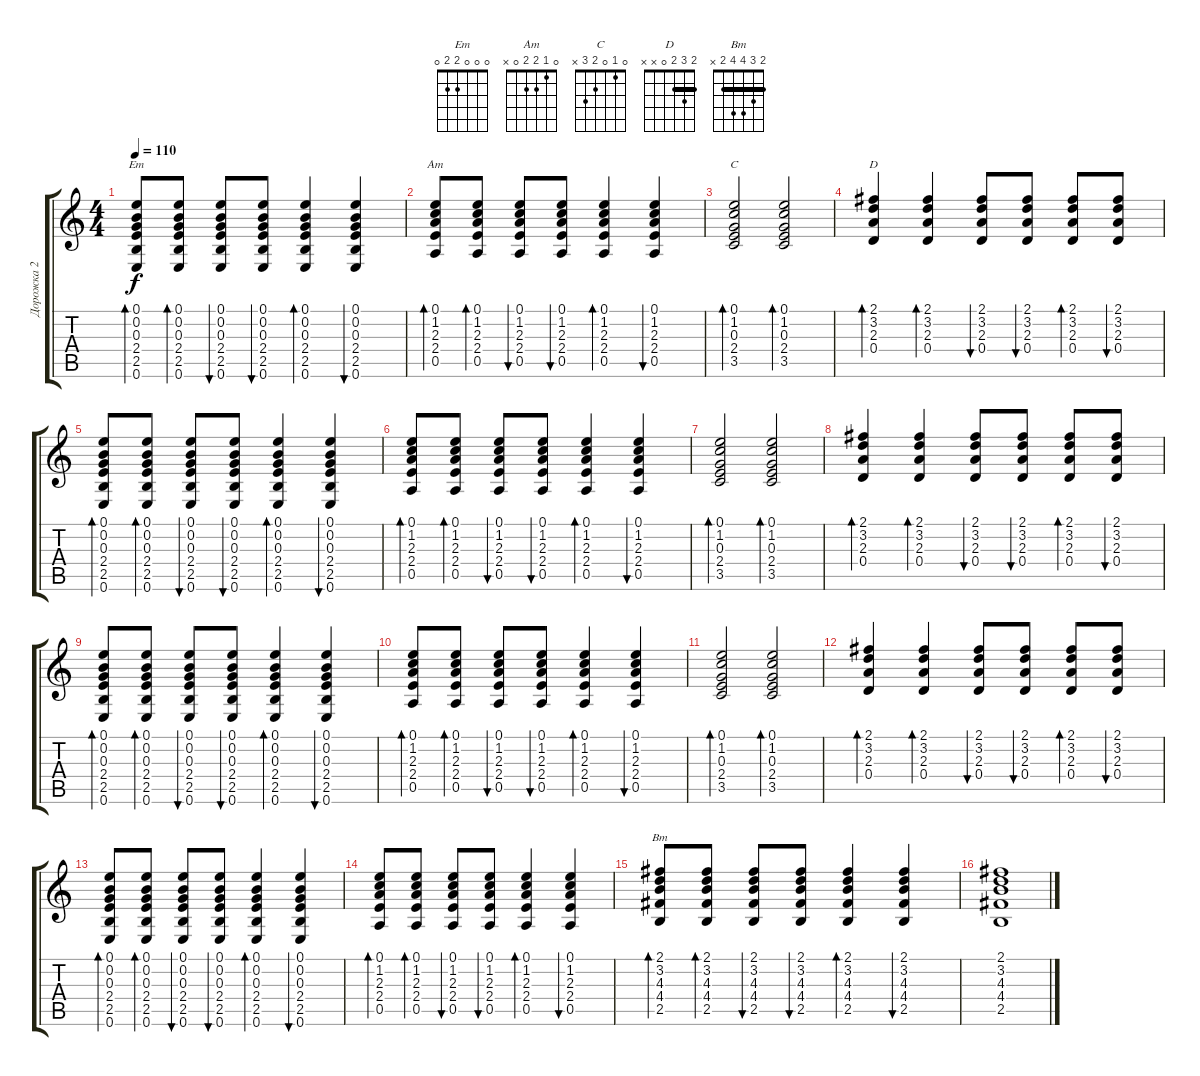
\track ("Дорожка 2" "Дорожка 2") {instrument acousticguitarsteel}
\staff {score tabs}
\tuning (E4 B3 G3 D3 A2 E2) {hide}
\chord ("Em" 0 0 0 2 2 0)
\chord ("Am" 0 1 2 2 0 x)
\chord ("C" 0 1 0 2 3 x)
\chord ("D" 2 3 2 0 x x) {barre 2}
\chord ("Bm" 2 3 4 4 2 x) {barre 2}
\ts (4 4)
\tempo 110
\clef g2
\ks c
(0.1 0.2 0.3 2.4 2.5 0.6).8{bd 60 ch "Em" dy f instrument acousticguitarsteel} (0.1 0.2 0.3 2.4 2.5 0.6).8{bd 60} (0.1 0.2 0.3 2.4 2.5 0.6).8{bu 60} (0.1 0.2 0.3 2.4 2.5 0.6).8{bu 60} (0.1 0.2 0.3 2.4 2.5 0.6).4{bd 60} (0.1 0.2 0.3 2.4 2.5 0.6).4{bu 60} |
(0.1 1.2 2.3 2.4 0.5).8{bd 60 ch "Am"} (0.1 1.2 2.3 2.4 0.5).8{bd 60} (0.1 1.2 2.3 2.4 0.5).8{bu 60} (0.1 1.2 2.3 2.4 0.5).8{bu 60} (0.1 1.2 2.3 2.4 0.5).4{bd 60} (0.1 1.2 2.3 2.4 0.5).4{bu 60} |
(0.1 1.2 0.3 2.4 3.5).2{bd 60 ch "C"} (0.1 1.2 0.3 2.4 3.5).2{bd 60} |
(2.1 3.2 2.3 0.4).4{bd 60 ch "D"} (2.1 3.2 2.3 0.4).4{bd 60} (2.1 3.2 2.3 0.4).8{bu 60} (2.1 3.2 2.3 0.4).8{bu 60} (2.1 3.2 2.3 0.4).8{bd 60} (2.1 3.2 2.3 0.4).8{bu 60} |
(0.1 0.2 0.3 2.4 2.5 0.6).8{bd 60} (0.1 0.2 0.3 2.4 2.5 0.6).8{bd 60} (0.1 0.2 0.3 2.4 2.5 0.6).8{bu 60} (0.1 0.2 0.3 2.4 2.5 0.6).8{bu 60} (0.1 0.2 0.3 2.4 2.5 0.6).4{bd 60} (0.1 0.2 0.3 2.4 2.5 0.6).4{bu 60} |
(0.1 1.2 2.3 2.4 0.5).8{bd 60} (0.1 1.2 2.3 2.4 0.5).8{bd 60} (0.1 1.2 2.3 2.4 0.5).8{bu 60} (0.1 1.2 2.3 2.4 0.5).8{bu 60} (0.1 1.2 2.3 2.4 0.5).4{bd 60} (0.1 1.2 2.3 2.4 0.5).4{bu 60} |
(0.1 1.2 0.3 2.4 3.5).2{bd 60} (0.1 1.2 0.3 2.4 3.5).2{bd 60} |
(2.1 3.2 2.3 0.4).4{bd 60} (2.1 3.2 2.3 0.4).4{bd 60} (2.1 3.2 2.3 0.4).8{bu 60} (2.1 3.2 2.3 0.4).8{bu 60} (2.1 3.2 2.3 0.4).8{bd 60} (2.1 3.2 2.3 0.4).8{bu 60} |
(0.1 0.2 0.3 2.4 2.5 0.6).8{bd 60} (0.1 0.2 0.3 2.4 2.5 0.6).8{bd 60} (0.1 0.2 0.3 2.4 2.5 0.6).8{bu 60} (0.1 0.2 0.3 2.4 2.5 0.6).8{bu 60} (0.1 0.2 0.3 2.4 2.5 0.6).4{bd 60} (0.1 0.2 0.3 2.4 2.5 0.6).4{bu 60} |
(0.1 1.2 2.3 2.4 0.5).8{bd 60} (0.1 1.2 2.3 2.4 0.5).8{bd 60} (0.1 1.2 2.3 2.4 0.5).8{bu 60} (0.1 1.2 2.3 2.4 0.5).8{bu 60} (0.1 1.2 2.3 2.4 0.5).4{bd 60} (0.1 1.2 2.3 2.4 0.5).4{bu 60} |
(0.1 1.2 0.3 2.4 3.5).2{bd 60} (0.1 1.2 0.3 2.4 3.5).2{bd 60} |
(2.1 3.2 2.3 0.4).4{bd 60} (2.1 3.2 2.3 0.4).4{bd 60} (2.1 3.2 2.3 0.4).8{bu 60} (2.1 3.2 2.3 0.4).8{bu 60} (2.1 3.2 2.3 0.4).8{bd 60} (2.1 3.2 2.3 0.4).8{bu 60} |
(0.1 0.2 0.3 2.4 2.5 0.6).8{bd 60} (0.1 0.2 0.3 2.4 2.5 0.6).8{bd 60} (0.1 0.2 0.3 2.4 2.5 0.6).8{bu 60} (0.1 0.2 0.3 2.4 2.5 0.6).8{bu 60} (0.1 0.2 0.3 2.4 2.5 0.6).4{bd 60} (0.1 0.2 0.3 2.4 2.5 0.6).4{bu 60} |
(0.1 1.2 2.3 2.4 0.5).8{bd 60} (0.1 1.2 2.3 2.4 0.5).8{bd 60} (0.1 1.2 2.3 2.4 0.5).8{bu 60} (0.1 1.2 2.3 2.4 0.5).8{bu 60} (0.1 1.2 2.3 2.4 0.5).4{bd 60} (0.1 1.2 2.3 2.4 0.5).4{bu 60} |
(2.1 3.2 4.3 4.4 2.5).8{bd 60 ch "Bm"} (2.1 3.2 4.3 4.4 2.5).8{bd 60} (2.1 3.2 4.3 4.4 2.5).8{bu 60} (2.1 3.2 4.3 4.4 2.5).8{bu 60} (2.1 3.2 4.3 4.4 2.5).4{bd 60} (2.1 3.2 4.3 4.4 2.5).4{bu 60} |
(2.1 3.2 4.3 4.4 2.5).1
